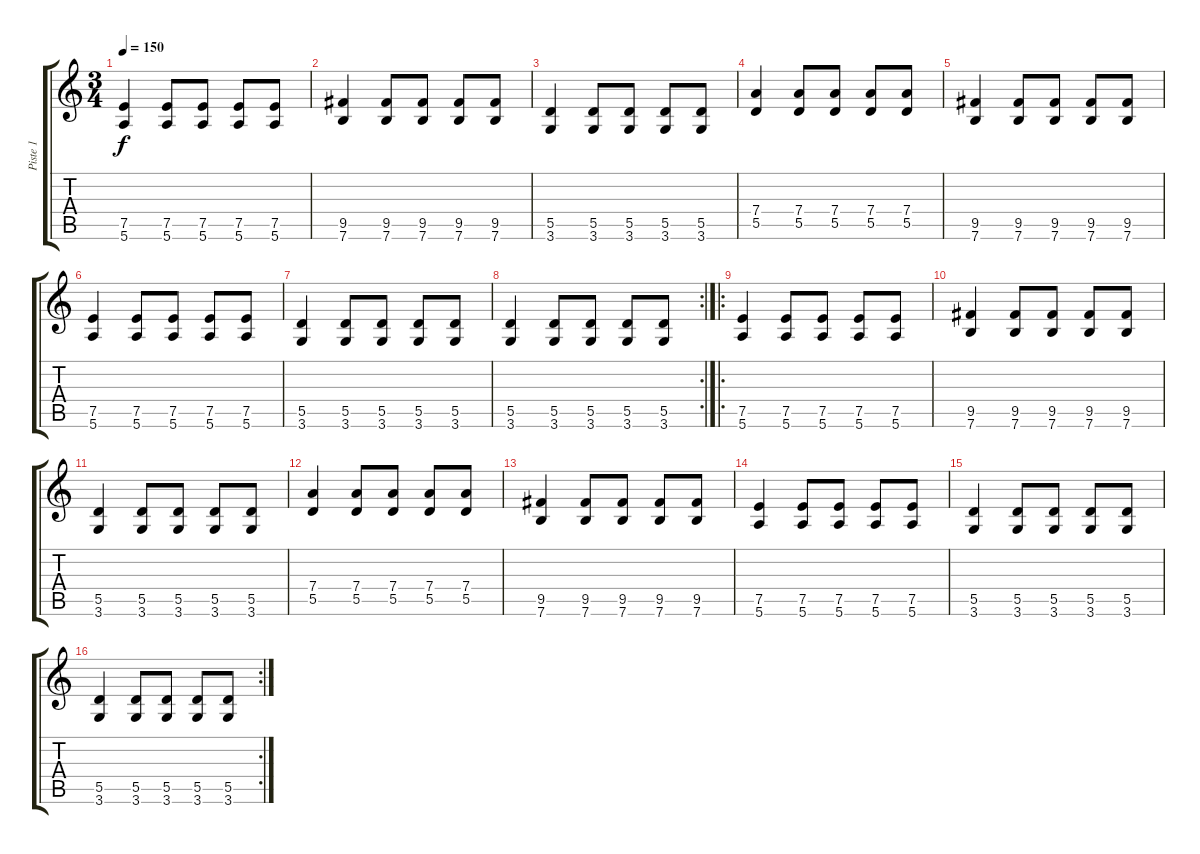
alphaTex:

\track ("Piste 1" "Piste 1") {instrument electricguitarmuted}
\staff {score tabs}
\tuning (E4 B3 G3 D3 A2 E2) {hide}
\ts (3 4)
\tempo 150
\clef g2
\ks c
(7.5 5.6).4{dy f instrument electricguitarmuted} (7.5 5.6).8 (7.5 5.6).8 (7.5 5.6).8 (7.5 5.6).8 |
(9.5 7.6).4 (9.5 7.6).8 (9.5 7.6).8 (9.5 7.6).8 (9.5 7.6).8 |
(5.5 3.6).4 (5.5 3.6).8 (5.5 3.6).8 (5.5 3.6).8 (5.5 3.6).8 |
(7.4 5.5).4 (7.4 5.5).8 (7.4 5.5).8 (7.4 5.5).8 (7.4 5.5).8 |
(9.5 7.6).4 (9.5 7.6).8 (9.5 7.6).8 (9.5 7.6).8 (9.5 7.6).8 |
(7.5 5.6).4 (7.5 5.6).8 (7.5 5.6).8 (7.5 5.6).8 (7.5 5.6).8 |
(5.5 3.6).4 (5.5 3.6).8 (5.5 3.6).8 (5.5 3.6).8 (5.5 3.6).8 |
\rc 2
(5.5 3.6).4 (5.5 3.6).8 (5.5 3.6).8 (5.5 3.6).8 (5.5 3.6).8 |
\ro
(7.5 5.6).4 (7.5 5.6).8 (7.5 5.6).8 (7.5 5.6).8 (7.5 5.6).8 |
(9.5 7.6).4 (9.5 7.6).8 (9.5 7.6).8 (9.5 7.6).8 (9.5 7.6).8 |
(5.5 3.6).4 (5.5 3.6).8 (5.5 3.6).8 (5.5 3.6).8 (5.5 3.6).8 |
(7.4 5.5).4 (7.4 5.5).8 (7.4 5.5).8 (7.4 5.5).8 (7.4 5.5).8 |
(9.5 7.6).4 (9.5 7.6).8 (9.5 7.6).8 (9.5 7.6).8 (9.5 7.6).8 |
(7.5 5.6).4 (7.5 5.6).8 (7.5 5.6).8 (7.5 5.6).8 (7.5 5.6).8 |
(5.5 3.6).4 (5.5 3.6).8 (5.5 3.6).8 (5.5 3.6).8 (5.5 3.6).8 |
\rc 2
(5.5 3.6).4 (5.5 3.6).8 (5.5 3.6).8 (5.5 3.6).8 (5.5 3.6).8
